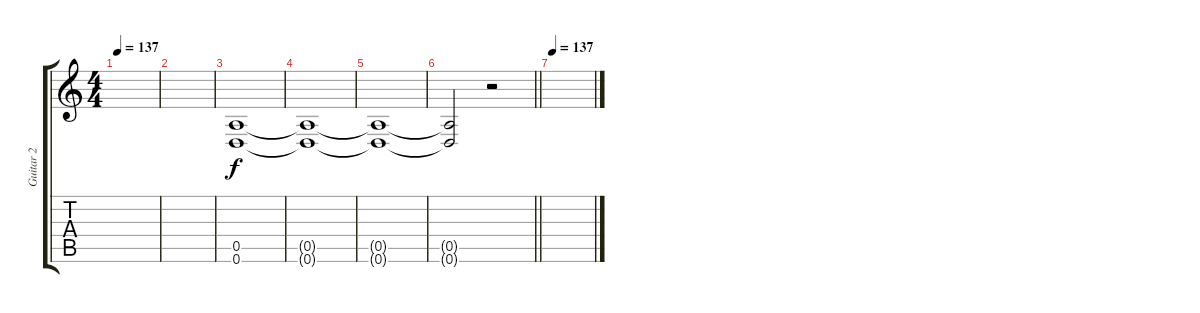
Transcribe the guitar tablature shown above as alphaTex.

\track ("Guitar 2" "Guitar 2") {instrument distortionguitar}
\staff {score tabs}
\tuning (E4 B3 G3 D3 A2 D2) {hide}
\ts (4 4)
\tempo 137
\clef g2
\ks c
|
|
(0.5 0.6).1 |
(0.5{t} 0.6{t}).1 |
(0.5{t} 0.6{t}).1 |
\barLineRight lightlight
(0.5{t} 0.6{t}).2 r.2 |
\tempo 137
